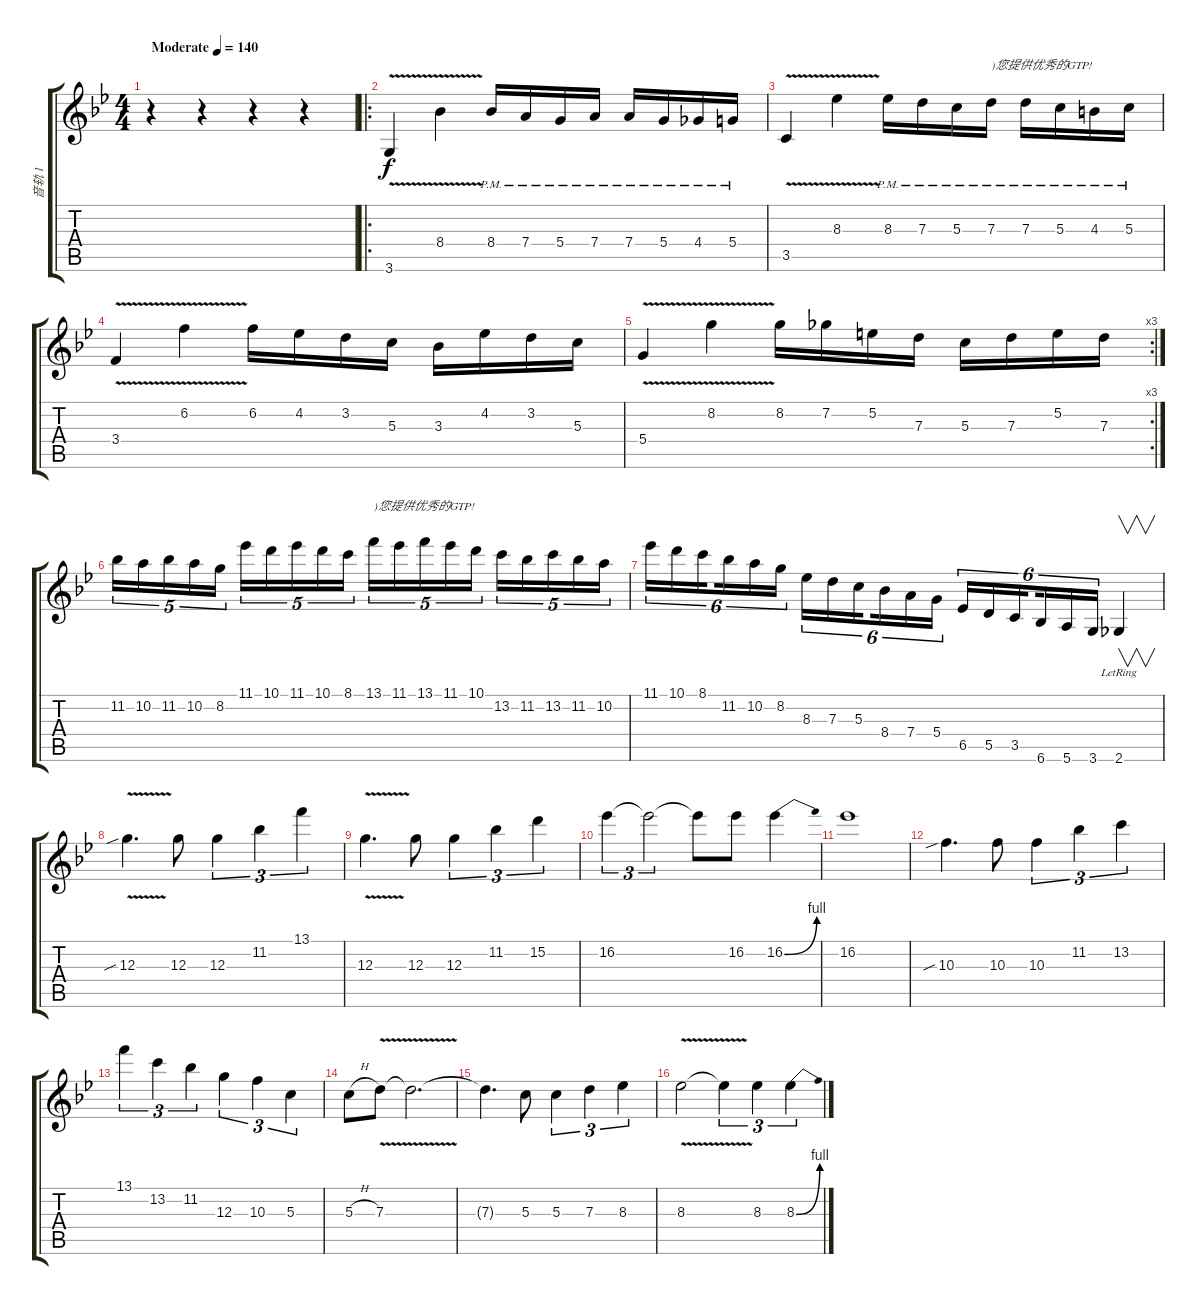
\track ("音轨 1" "音轨 1") {instrument acousticguitarsteel}
\staff {score tabs}
\tuning (E4 B3 G3 D3 A2 E2) {hide}
\ts (4 4)
\tempo (140 "Moderate")
\clef g2
\ks bb
r.4{dy f instrument acousticguitarsteel} r.4 r.4 r.4 |
\ro
3.6{v}.4 8.4{v}.4 8.4{pm}.16 7.4{pm}.16 5.4{pm}.16 7.4{pm}.16 7.4{pm}.16 5.4{pm}.16 4.4{pm}.16 5.4{pm}.16 |
3.5{v}.4 8.3{v}.4 8.3{pm}.16 7.3{pm}.16 5.3{pm}.16 7.3{pm}.16{txt ")您提供优秀的GTP!"} 7.3{pm}.16 5.3{pm}.16 4.3{pm}.16 5.3{pm}.16 |
3.4{v}.4 6.2{v}.4 6.2.16 4.2.16 3.2.16 5.3.16 3.3.16 4.2.16 3.2.16 5.3.16 |
\rc 3
5.4{v}.4 8.2{v}.4 8.2.16 7.2.16 5.2.16 7.3.16 5.3.16 7.3.16 5.2.16 7.3.16 |
11.2.16{tu (5 4)} 10.2.16{tu (5 4)} 11.2.16{tu (5 4)} 10.2.16{tu (5 4)} 8.2.16{tu (5 4)} 11.1.16{tu (5 4)} 10.1.16{tu (5 4)} 11.1.16{tu (5 4)} 10.1.16{tu (5 4)} 8.1.16{tu (5 4)} 13.1.16{tu (5 4) txt ")您提供优秀的GTP!"} 11.1.16{tu (5 4)} 13.1.16{tu (5 4)} 11.1.16{tu (5 4)} 10.1.16{tu (5 4)} 13.2.16{tu (5 4)} 11.2.16{tu (5 4)} 13.2.16{tu (5 4)} 11.2.16{tu (5 4)} 10.2.16{tu (5 4)} |
11.1.16{tu (6 4)} 10.1.16{tu (6 4)} 8.1.16{tu (6 4) beam splitsecondary} 11.2.16{tu (6 4)} 10.2.16{tu (6 4)} 8.2.16{tu (6 4)} 8.3.16{tu (6 4)} 7.3.16{tu (6 4)} 5.3.16{tu (6 4) beam splitsecondary} 8.4.16{tu (6 4)} 7.4.16{tu (6 4)} 5.4.16{tu (6 4)} 6.5.16{tu (6 4)} 5.5.16{tu (6 4)} 3.5.16{tu (6 4) beam splitsecondary} 6.6.16{tu (6 4)} 5.6.16{tu (6 4)} 3.6.16{tu (6 4)} 2.6{lr}.4{v} |
12.3{v sib}.4{d} 12.3.8 12.3.4{tu (3 2)} 11.2.4{tu (3 2)} 13.1.4{tu (3 2)} |
12.3{v}.4{d} 12.3.8 12.3.4{tu (3 2)} 11.2.4{tu (3 2)} 15.2.4{tu (3 2)} |
16.2.4{tu (3 2)} 16.2{t}.2{tu (3 2)} 16.2{t}.8 16.2.8 16.2{be (bend 0 0 60 4)}.4 |
16.2.1 |
10.3{sib}.4{d} 10.3.8 10.3.4{tu (3 2)} 11.2.4{tu (3 2)} 13.2.4{tu (3 2)} |
13.1.4{tu (3 2)} 13.2.4{tu (3 2)} 11.2.4{tu (3 2)} 12.3.4{tu (3 2)} 10.3.4{tu (3 2)} 5.3.4{tu (3 2)} |
5.3{h}.8 7.3{v}.8 7.3{t}.2{d} |
7.3{t}.4{d} 5.3.8 5.3.4{tu (3 2)} 7.3.4{tu (3 2)} 8.3.4{tu (3 2)} |
8.3{v}.2 8.3{t}.4{tu (3 2)} 8.3.4{tu (3 2)} 8.3{be (bend 0 0 60 4)}.4{tu (3 2)}
